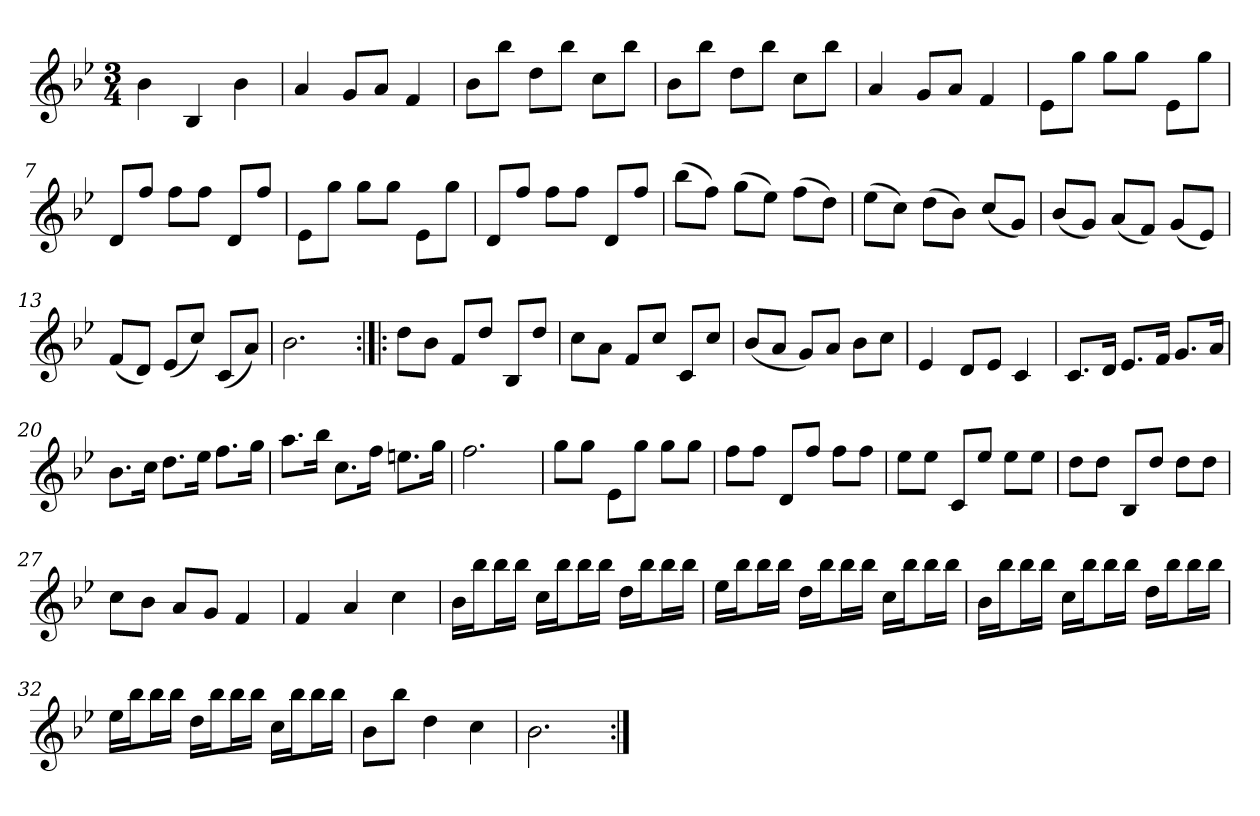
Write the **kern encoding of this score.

**kern
*part1
*staff1
*clefG2
*k[b-e-]
*B-:
*M3/4
*MM120
=1
4b-
4B-
4b-
=2
4a
8g/L
8a/J
4f
=3
8b-\L
8bb-\J
8dd\L
8bb-\J
8cc\L
8bb-\J
=4
8b-\L
8bb-\J
8dd\L
8bb-\J
8cc\L
8bb-\J
=5
4a
8g/L
8a/J
4f
=6
8e-\L
8gg\J
8gg\L
8gg\J
8e-\L
8gg\J
=7
8d/L
8ff/J
8ff\L
8ff\J
8d/L
8ff/J
=8
8e-\L
8gg\J
8gg\L
8gg\J
8e-\L
8gg\J
=9
8d/L
8ff/J
8ff\L
8ff\J
8d/L
8ff/J
=10
(8bb-\L
8ff\J)
(8gg\L
8ee-\J)
(8ff\L
8dd\J)
=11
(8ee-\L
8cc\J)
(8dd\L
8b-\J)
(8cc/L
8g/J)
=12
(8b-/L
8g/J)
(8a/L
8f/J)
(8g/L
8e-/J)
=13
(8f/L
8d/J)
(8e-/L
8cc/J)
(8c/L
8a/J)
=14
2.b-
=15:|!|:
8dd\L
8b-\J
8f/L
8dd/J
8B-/L
8dd/J
=16
8cc\L
8a\J
8f/L
8cc/J
8c/L
8cc/J
=17
(8b-/L
8a/J
8g/L)
8a/J
8b-\L
8cc\J
=18
4e-
8d/L
8e-/J
4c
=19
8.c/L
16d/Jk
8.e-/L
16f/Jk
8.g/L
16a/Jk
=20
8.b-\L
16cc\Jk
8.dd\L
16ee-\Jk
8.ff\L
16gg\Jk
=21
8.aa\L
16bb-\Jk
8.cc\L
16ff\Jk
8.een\L
16gg\Jk
=22
2.ff
=23
8gg\L
8gg\J
8e-\L
8gg\J
8gg\L
8gg\J
=24
8ff\L
8ff\J
8d/L
8ff/J
8ff\L
8ff\J
=25
8ee-\L
8ee-\J
8c/L
8ee-/J
8ee-\L
8ee-\J
=26
8dd\L
8dd\J
8B-/L
8dd/J
8dd\L
8dd\J
=27
8cc\L
8b-\J
8a/L
8g/J
4f
=28
4f
4a
4cc
=29
16b-\LL
16bb-\J
16bb-\L
16bb-\JJ
16cc\LL
16bb-\J
16bb-\L
16bb-\JJ
16dd\LL
16bb-\J
16bb-\L
16bb-\JJ
=30
16ee-\LL
16bb-\J
16bb-\L
16bb-\JJ
16dd\LL
16bb-\J
16bb-\L
16bb-\JJ
16cc\LL
16bb-\J
16bb-\L
16bb-\JJ
=31
16b-\LL
16bb-\J
16bb-\L
16bb-\JJ
16cc\LL
16bb-\J
16bb-\L
16bb-\JJ
16dd\LL
16bb-\J
16bb-\L
16bb-\JJ
=32
16ee-\LL
16bb-\J
16bb-\L
16bb-\JJ
16dd\LL
16bb-\J
16bb-\L
16bb-\JJ
16cc\LL
16bb-\J
16bb-\L
16bb-\JJ
=33
8b-\L
8bb-\J
4dd
4cc
=34
2.b-
=:|!
*-
